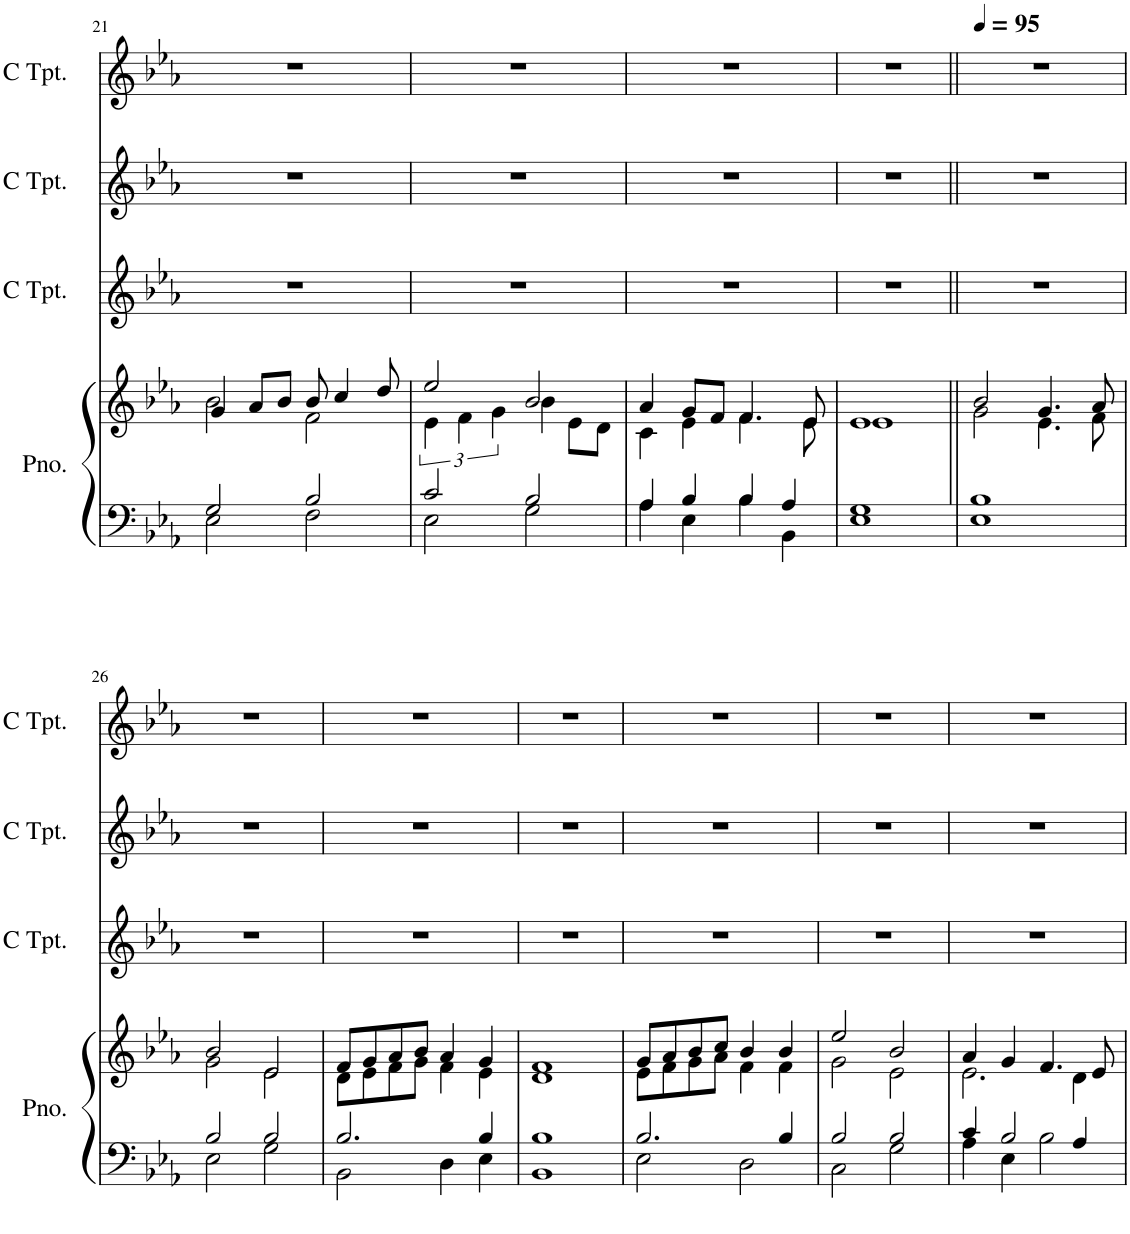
**kern	**kern	**kern	**kern	**kern
*part4	*part4	*part3	*part2	*part1
*staff5	*staff4	*staff3	*staff2	*staff1
*I"Piano	*	*I"Trompet in C	*I"Trompet in C	*I"Trompet in C
*I'Pno.	*	*	*	*
!!LO:PB:g=z
*clefF4	*clefG2	*clefG2	*clefG2	*clefG2
*	*	*Trd1c2	*Trd1c2	*Trd1c2
*k[b-e-a-]	*k[b-e-a-]	*k[b-e-a-]	*k[b-e-a-]	*k[b-e-a-]
*M4/4	*M4/4	*M4/4	*M4/4	*M4/4
=21	=21	=21	=21	=21
*^	*^	*	*	*
*	*^	*	*	*	*	*
1ryy	2G/	2E-\	4g/	2b-\	1r	1r	1r
.	.	.	8a-/L	.	.	.	.
.	.	.	8b-/J	.	.	.	.
.	2B-/	2F\	8b-/	2f\	.	.	.
.	.	.	4cc/	.	.	.	.
.	.	.	8dd/	.	.	.	.
=22	=22	=22	=22	=22	=22	=22	=22
1ryy	2c/	2E-\	2ee-/	6e-\	1r	1r	1r
.	.	.	.	6f\	.	.	.
.	.	.	.	6g\	.	.	.
.	2B-/	2G\	2b-/	4b-\	.	.	.
.	.	.	.	8e-\L	.	.	.
.	.	.	.	8d\J	.	.	.
=23	=23	=23	=23	=23	=23	=23	=23
1ryy	4A-/	4A-\	4a-/	4c\	1r	1r	1r
.	4B-/	4E-\	8g/L	4e-\	.	.	.
.	.	.	8f/J	.	.	.	.
.	4B-/	4B-\	4.f/	4.f\	.	.	.
.	4A-/	4BB-\	.	.	.	.	.
.	.	.	8e-/	8e-\	.	.	.
=24	=24	=24	=24	=24	=24	=24	=24
1ryy	1G	1E-	1e-	1e-	1r	1r	1r
=25||	=25||	=25||	=25||	=25||	=25||	=25||	=25||
*	*	*	*	*	*	*	*MM95
1ryy	1B-	1E-	2b-/	2g\	1r	1r	1r
.	.	.	4.g/	4.e-\	.	.	.
.	.	.	8a-/	8f\	.	.	.
!!LO:LB:g=z
=26	=26	=26	=26	=26	=26	=26	=26
1ryy	2B-/	2E-\	2b-/	2g\	1r	1r	1r
.	2B-/	2G\	2e-/	2e-\	.	.	.
=27	=27	=27	=27	=27	=27	=27	=27
1ryy	2.B-/	2BB-\	8f/L	8d\L	1r	1r	1r
.	.	.	8g/	8e-\	.	.	.
.	.	.	8a-/	8f\	.	.	.
.	.	.	8b-/J	8g\J	.	.	.
.	.	4D\	4a-/	4f\	.	.	.
.	4B-/	4E-\	4g/	4e-\	.	.	.
=28	=28	=28	=28	=28	=28	=28	=28
1ryy	1B-	1BB-	1f	1d	1r	1r	1r
=29	=29	=29	=29	=29	=29	=29	=29
1ryy	2.B-/	2E-\	8g/L	8e-\L	1r	1r	1r
.	.	.	8a-/	8f\	.	.	.
.	.	.	8b-/	8g\	.	.	.
.	.	.	8cc/J	8a-\J	.	.	.
.	.	2D\	4b-/	4f\	.	.	.
.	4B-/	.	4b-/	4f\	.	.	.
=30	=30	=30	=30	=30	=30	=30	=30
1ryy	2B-/	2C\	2ee-/	2g\	1r	1r	1r
.	2B-/	2G\	2b-/	2e-\	.	.	.
=31	=31	=31	=31	=31	=31	=31	=31
1ryy	4c/	4A-\	4a-/	2.e-\	1r	1r	1r
.	2B-/	4E-\	4g/	.	.	.	.
.	.	2B-\	4.f/	.	.	.	.
.	4A-/	.	.	4d\	.	.	.
.	.	.	8e-/	.	.	.	.
*v	*v	*v	*	*	*	*	*
*	*v	*v	*	*	*
=	=	=	=	=
*-	*-	*-	*-	*-
